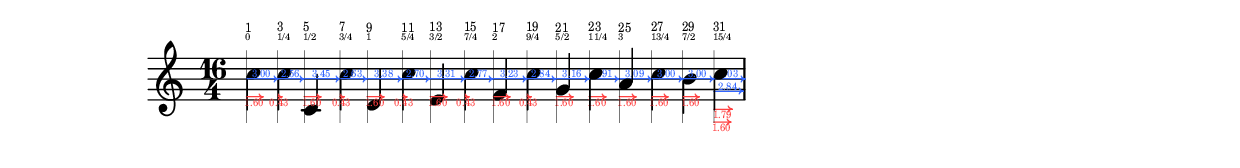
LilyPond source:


\version "2.19.21"

\header{

  texidoc="

There are optical corrections to the spacing of stems. The overlap between 
two adjacent stems of different direction is used as a measure for how
much to correct."

}

\layout {
  ragged-right = ##t
}


\context Voice \relative {
  \override Score.PaperColumn.layer = #1
  \override Score.PaperColumn.stencil = #ly:paper-column::print

  %% make sure neutral is down.
  \override Stem.neutral-direction = #down
  \time 16/4  c''4 c c,  c' d, c' e, c' f, c' g c a c b c
}

  


